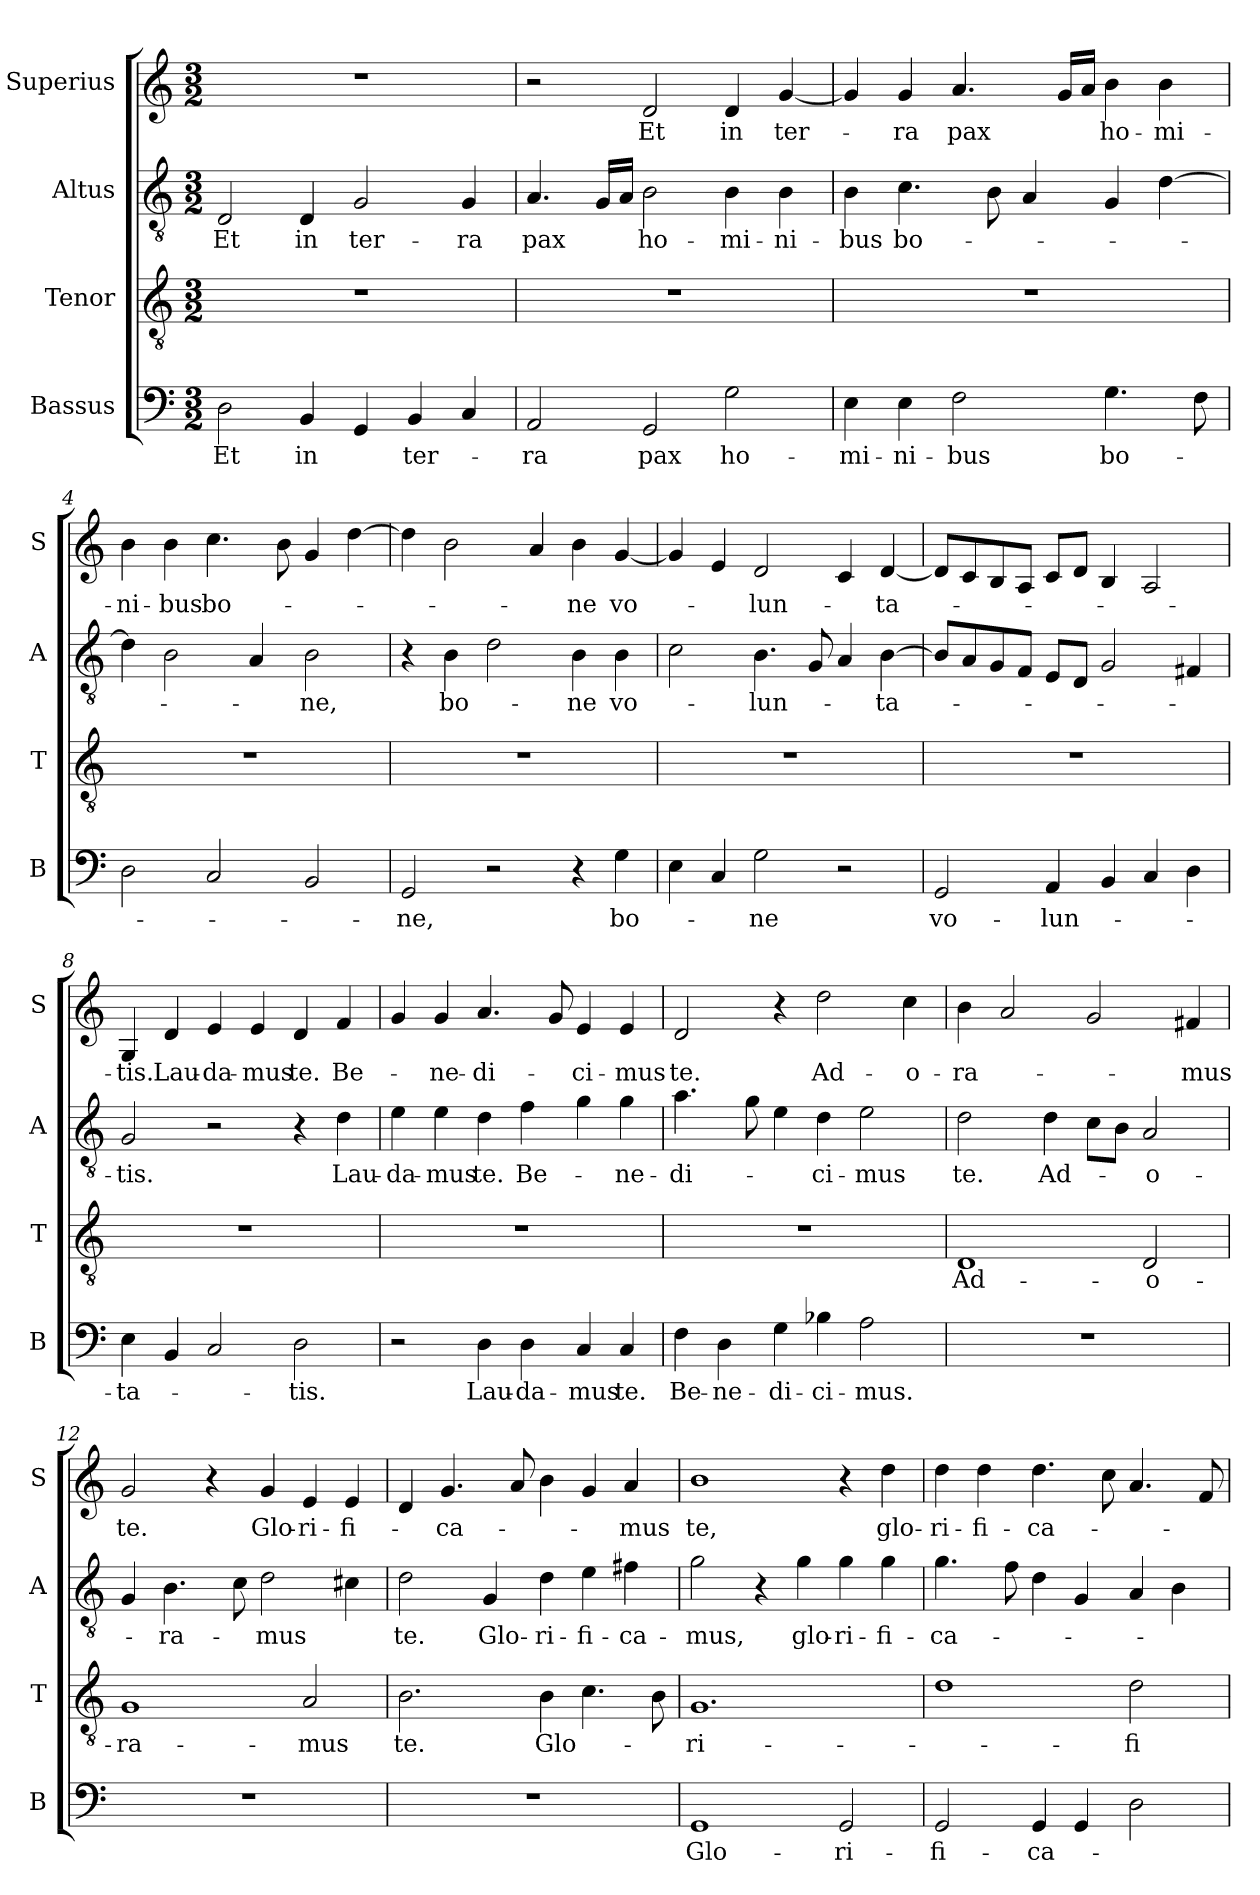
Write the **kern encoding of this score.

**kern	**text	**kern	**text	**kern	**text	**kern	**text
*part4	*part4	*part3	*part3	*part2	*part2	*part1	*part1
*staff4	*staff4	*staff3	*staff3	*staff2	*staff2	*staff1	*staff1
*I"Bassus	*	*I"Tenor	*	*I"Altus	*	*I"Superius	*
*I'B	*	*I'T	*	*I'A	*	*I'S	*
*clefF4	*	*clefGv2	*	*clefGv2	*	*clefG2	*
*k[]	*	*k[]	*	*k[]	*	*k[]	*
*M3/2	*	*M3/2	*	*M3/2	*	*M3/2	*
=1	=1	=1	=1	=1	=1	=1	=1
2D	Et	1.r	.	2D	Et	1.r	.
4BB	in	.	.	4D	in	.	.
4GG	.	.	.	2G	ter-	.	.
4BB	ter-	.	.	.	.	.	.
4C	.	.	.	4G	-ra	.	.
=2	=2	=2	=2	=2	=2	=2	=2
2AA	-ra	1.r	.	4.A	pax	2r	.
.	.	.	.	16GLL	.	.	.
.	.	.	.	16AJJ	.	.	.
2GG	pax	.	.	2B	ho-	2d	Et
2G	ho-	.	.	4B	-mi-	4d	in
.	.	.	.	4B	-ni-	[4g	ter-
=3	=3	=3	=3	=3	=3	=3	=3
4E	-mi-	1.r	.	4B	-bus	4g]	.
!	!	!	!	!	!LO:LY:i	!	!
4E	-ni-	.	.	4.c	bo-	4g	-ra
2F	-bus	.	.	.	.	4.a	pax
.	.	.	.	8B	.	.	.
.	.	.	.	4A	.	.	.
.	.	.	.	.	.	16gLL	.
.	.	.	.	.	.	16aJJ	.
!	!LO:LY:i	!	!	!	!	!	!
4.G	bo-	.	.	4G	.	4b	ho-
.	.	.	.	[4d	.	4b	-mi-
8F	.	.	.	.	.	.	.
=4	=4	=4	=4	=4	=4	=4	=4
2D	.	1.r	.	4d]	.	4b	-ni-
.	.	.	.	2B	.	4b	-bus
2C	.	.	.	.	.	4.cc	bo-
.	.	.	.	4A	.	.	.
.	.	.	.	.	.	8b	.
!	!	!	!	!	!LO:LY:i	!	!
2BB	.	.	.	2B	-ne,	4g	.
.	.	.	.	.	.	[4dd	.
=5	=5	=5	=5	=5	=5	=5	=5
!	!LO:LY:i	!	!	!	!	!	!
2GG	-ne,	1.r	.	4r	.	4dd]	.
.	.	.	.	4B	bo-	2b	.
2r	.	.	.	2d	.	.	.
.	.	.	.	.	.	4a	.
4r	.	.	.	4B	-ne	4b	-ne
4G	bo-	.	.	4B	vo-	[4g	vo-
=6	=6	=6	=6	=6	=6	=6	=6
4E	.	1.r	.	2c	.	4g]	.
4C	.	.	.	.	.	4e	.
2G	-ne	.	.	4.B	-lun-	2d	-lun-
.	.	.	.	8G	.	.	.
2r	.	.	.	4A	.	4c	.
.	.	.	.	[4B	-ta-	[4d	-ta-
=7	=7	=7	=7	=7	=7	=7	=7
2GG	vo-	1.r	.	8BL]	.	8dL]	.
.	.	.	.	8A	.	8c	.
.	.	.	.	8G	.	8B	.
.	.	.	.	8FJ	.	8AJ	.
4AA	-lun-	.	.	8EL	.	8cL	.
.	.	.	.	8DJ	.	8dJ	.
4BB	.	.	.	2G	.	4B	.
4C	.	.	.	.	.	2A	.
4D	.	.	.	4F#X	.	.	.
=8	=8	=8	=8	=8	=8	=8	=8
4E	-ta-	1.r	.	2G	-tis.	4G	-tis.
4BB	.	.	.	.	.	4d	Lau-
2C	.	.	.	2r	.	4e	-da-
.	.	.	.	.	.	4e	-mus
2D	-tis.	.	.	4r	.	4d	te.
.	.	.	.	4d	Lau-	4f	Be-
=9	=9	=9	=9	=9	=9	=9	=9
2r	.	1.r	.	4e	-da-	4g	.
.	.	.	.	4e	-mus	4g	-ne-
4D	Lau-	.	.	4d	te.	4.a	-di-
4D	-da-	.	.	4f	Be-	.	.
.	.	.	.	.	.	8g	.
4C	-mus	.	.	4g	.	4e	-ci-
4C	te.	.	.	4g	-ne-	4e	-mus
=10	=10	=10	=10	=10	=10	=10	=10
!	!LO:LY:i	!	!	!	!	!	!
4F	Be-	1.r	.	4.a	-di-	2d	te.
!	!LO:LY:i	!	!	!	!	!	!
4D	-ne-	.	.	.	.	.	.
.	.	.	.	8g	.	.	.
!	!LO:LY:i	!	!	!	!	!	!
4G	-di-	.	.	4e	.	4r	.
!	!LO:LY:i	!	!	!	!	!	!
4B-X	-ci-	.	.	4d	-ci-	2dd	Ad-
!	!LO:LY:i	!	!	!	!	!	!
2A	-mus.	.	.	2e	-mus	.	.
.	.	.	.	.	.	4cc	-o-
=11	=11	=11	=11	=11	=11	=11	=11
1.r	.	1D	Ad-	2d	te.	4b	-ra-
.	.	.	.	.	.	2a	.
.	.	.	.	4d	Ad-	.	.
.	.	.	.	8cL	.	2g	.
.	.	.	.	8BJ	.	.	.
.	.	2D	-o-	2A	-o-	.	.
.	.	.	.	.	.	4f#X	-mus
=12	=12	=12	=12	=12	=12	=12	=12
1.r	.	1G	-ra-	4G	.	2g	te.
.	.	.	.	4.B	-ra-	.	.
.	.	.	.	.	.	4r	.
.	.	.	.	8c	.	.	.
.	.	.	.	2d	-mus	4g	Glo-
.	.	2A	-mus	.	.	4e	-ri-
.	.	.	.	4c#X	.	4e	-fi-
=13	=13	=13	=13	=13	=13	=13	=13
1.r	.	2.B	te.	2d	te.	4d	.
.	.	.	.	.	.	4.g	-ca-
!	!	!	!	!	!LO:LY:i	!	!
.	.	.	.	4G	Glo-	.	.
.	.	.	.	.	.	8a	.
!	!	!	!LO:LY:i	!	!LO:LY:i	!	!
.	.	4B	Glo-	4d	-ri-	4b	.
!	!	!	!	!	!LO:LY:i	!	!
.	.	4.c	.	4e	-fi-	4g	.
!	!	!	!	!	!LO:LY:i	!	!
.	.	.	.	4f#i	-ca-	4a	-mus
.	.	8B	.	.	.	.	.
=14	=14	=14	=14	=14	=14	=14	=14
!	!	!	!LO:LY:i	!	!LO:LY:i	!	!
1GG	Glo-	1.G	-ri-	2g	-mus,	1b	te,
.	.	.	.	4r	.	.	.
.	.	.	.	4g	glo-	.	.
2GG	-ri-	.	.	4g	-ri-	4r	.
!	!	!	!	!	!	!	!LO:LY:i
.	.	.	.	4g	-fi-	4dd	glo-
=15	=15	=15	=15	=15	=15	=15	=15
!	!	!	!	!	!	!	!LO:LY:i
2GG	-fi-	1d	.	4.g	-ca-	4dd	-ri-
!	!	!	!	!	!	!	!LO:LY:i
.	.	.	.	.	.	4dd	-fi-
.	.	.	.	8f	.	.	.
!	!	!	!	!	!	!	!LO:LY:i
4GG	-ca-	.	.	4d	.	4.dd	-ca-
4GG	.	.	.	4G	.	.	.
.	.	.	.	.	.	8cc	.
!	!	!	!LO:LY:i	!	!	!	!
2D	.	2d	-fi-	4A	.	4.a	.
.	.	.	.	4B	.	.	.
.	.	.	.	.	.	8f	.
=	=	=	=	=	=	=	=
*-	*-	*-	*-	*-	*-	*-	*-
